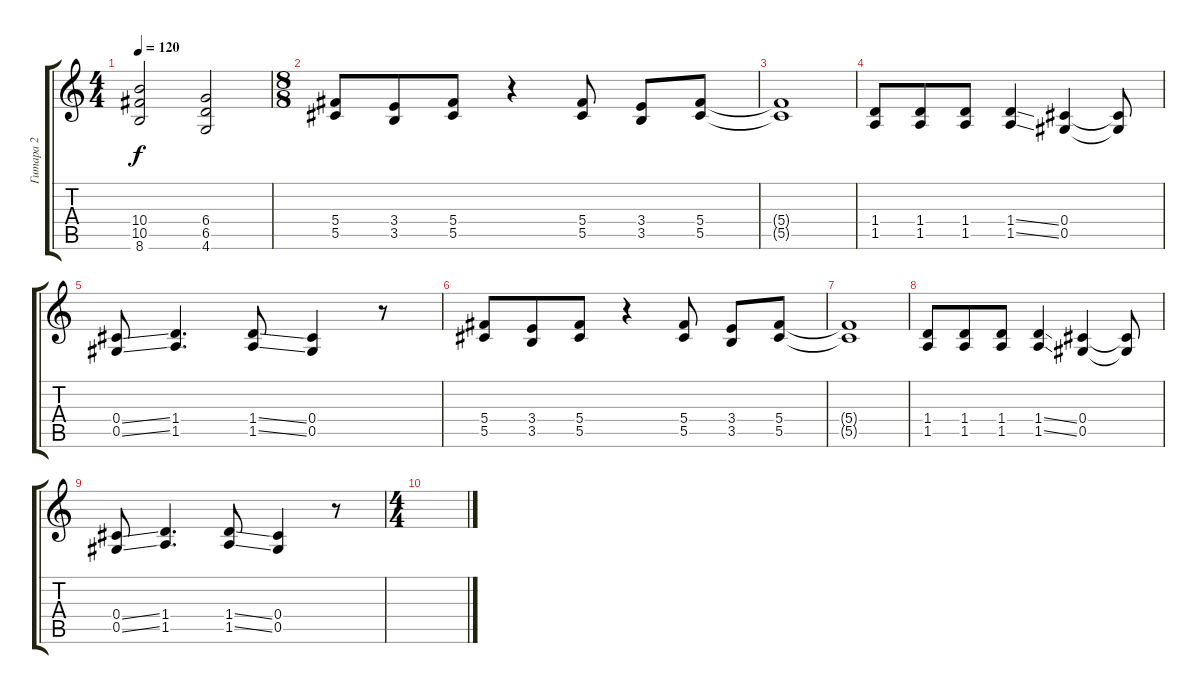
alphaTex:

\track ("Гитара 2" "Гитара 2") {instrument overdrivenguitar}
\staff {score tabs}
\tuning (Eb4 Bb3 Gb3 Db3 Ab2 Eb2) {hide}
\ts (4 4)
\tempo 120
\clef g2
\ks c
(10.4 10.5 8.6).2{dy f} (6.4 6.5 4.6).2 |
\ts (8 8)
(5.4 5.5).8 (3.4 3.5).8 (5.4 5.5).8 r.4 (5.4 5.5).8 (3.4 3.5).8 (5.4 5.5).8 |
(5.4{t} 5.5{t}).1 |
(1.4 1.5).8 (1.4 1.5).8 (1.4 1.5).8 (1.4{ss} 1.5{ss}).4 (0.4 0.5).4 (0.4{t} 0.5{t}).8 |
(0.4{ss} 0.5{ss}).8 (1.4 1.5).4{d} (1.4{ss} 1.5{ss}).8 (0.4 0.5).4 r.8 |
(5.4 5.5).8 (3.4 3.5).8 (5.4 5.5).8 r.4 (5.4 5.5).8 (3.4 3.5).8 (5.4 5.5).8 |
(5.4{t} 5.5{t}).1 |
(1.4 1.5).8 (1.4 1.5).8 (1.4 1.5).8 (1.4{ss} 1.5{ss}).4 (0.4 0.5).4 (0.4{t} 0.5{t}).8 |
(0.4{ss} 0.5{ss}).8 (1.4 1.5).4{d} (1.4{ss} 1.5{ss}).8 (0.4 0.5).4 r.8 |
\ts (4 4)
